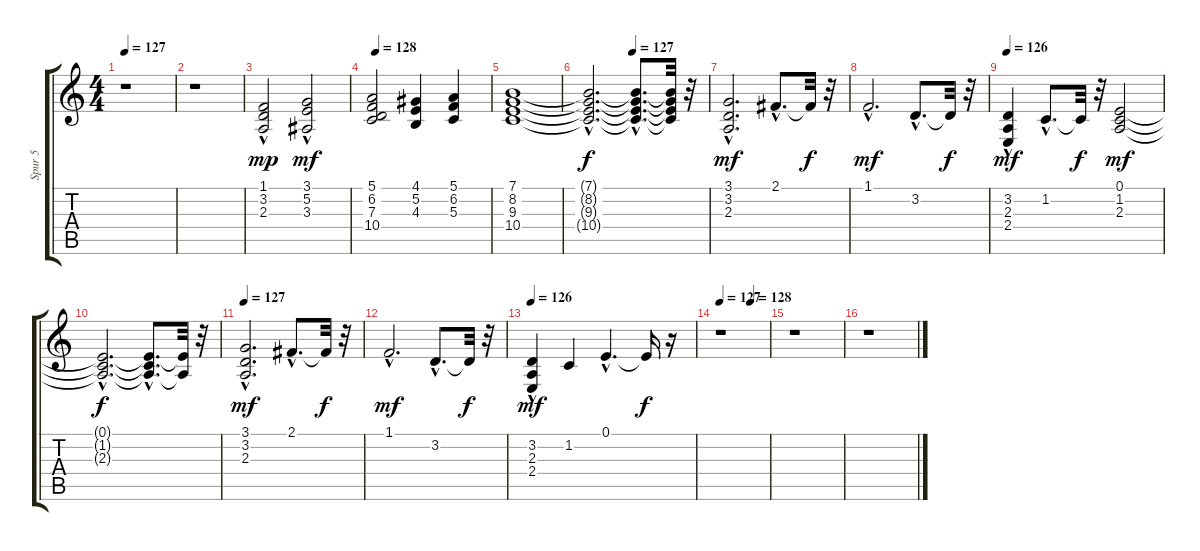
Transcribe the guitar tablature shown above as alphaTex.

\track ("Spur 5" "Spur 5") {instrument stringensemble1}
\staff {score tabs}
\tuning (E4 B3 G3 D3 A2 E2) {hide}
\ts (4 4)
\tempo 127
\clef g2
\ks c
r.1{dy f} |
r.1 |
(1.1 3.2 2.3{hac}).2{dy mp volume 10} (3.1{hac} 5.2 3.3).2{dy mf volume 11} |
\tempo 128
(5.1 6.2 7.3 10.4).2{volume 12} (4.1 5.2 4.3).4{volume 14} (5.1 6.2 5.3).4{volume 15} |
(7.1 8.2 9.3 10.4).1{volume 15} |
\tempo (127 0.375)
(7.1{hac t} 8.2{hac t} 9.3{hac t} 10.4{hac t}).2{d dy f} (7.1{hac t} 8.2{hac t} 9.3{hac t} 10.4{hac t}).8{d} (7.1{t} 8.2{t} 9.3{t} 10.4{t}).32 r.32 |
(3.1{hac} 3.2 2.3).2{d dy mf volume 12 balance 6} 2.1{hac}.8{d} 2.1{t}.32{dy f} r.32 |
1.1{hac}.2{d dy mf} 3.2{hac}.8{d} 3.2{t}.32{dy f} r.32 |
\tempo 126
(3.2{hac} 2.3{hac} 2.4{hac}).4{dy mf} 1.2{hac}.8{d} 1.2{t}.32{dy f} r.32 (0.1 1.2 2.3).2{dy mf} |
(0.1{hac t} 1.2{hac t} 2.3{hac t}).2{d dy f} (0.1{hac t} 1.2{hac t} 2.3{hac t}).8{d} (0.1{t} 2.3{t}).32 r.32 |
\tempo 127
(3.1{hac} 3.2 2.3).2{d dy mf} 2.1{hac}.8{d} 2.1{t}.32{dy f} r.32 |
1.1{hac}.2{d dy mf} 3.2{hac}.8{d} 3.2{t}.32{dy f} r.32 |
\tempo 126
(3.2{hac} 2.3{hac} 2.4{hac}).4{dy mf} 1.2.4 0.1{hac}.4{d} 0.1{t}.16{dy f} r.16 |
\tempo 127
\tempo (128 0.625)
r.1 |
r.1 |
r.1
